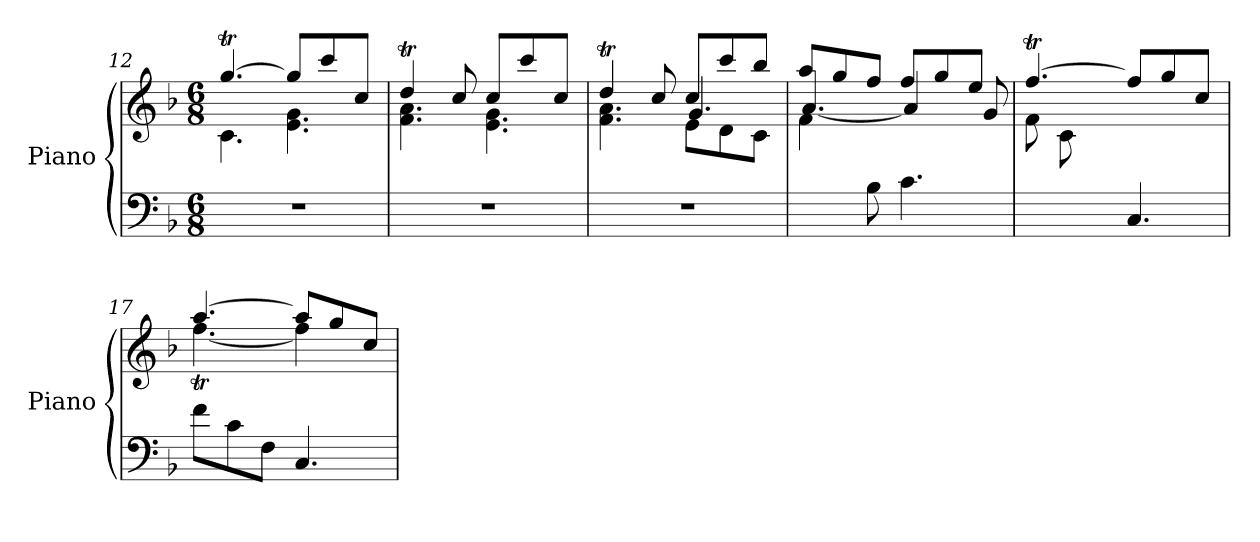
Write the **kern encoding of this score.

**kern	**kern
*part1	*part1
*staff2	*staff1
*I"Piano	*
*I'Piano	*
*clefF4	*clefG2
*k[b-]	*k[b-]
*M6/8	*M6/8
=12	=12
*	*^
*	*	*^
2.r	[>4.ggT/	4.c\	4.ryy
.	8gg/L]	4.ryy	4.e\ 4.g\
.	8ccc/	.	.
.	8cc/J	.	.
*	*	*v	*v
=13	=13	=13
2.r	4ddT/	4.f\ 4.a\
.	8cc/	.
.	8cc/L	4.e\ 4.g\
.	8ccc/	.
.	8cc/J	.
=14	=14	=14
*	*	*^
2.r	4ddT/	4.f\ 4.a\	4.ryy
.	8cc/	.	.
.	8cc/L	8e\L	4.g/
.	8ccc/	8d\	.
.	8bb-/J	8c\J	.
!!LO:LB:g=z	!!	!!
=15	=15	=15	=15
4ryy	8aa/L	[4.a/	4f\
.	8gg/	.	.
8B-\	8ff/J	.	8ryy
4.c\	8ff/L	4.ryy	4a/]
.	8gg/	.	.
.	8ee/J	.	8g/
*	*	*v	*v
=16	=16	=16
*^	*	*
4ryy	2.ryy	[>4.ffT/	8f\L
.	.	.	8c\
8F/J	.	.	2ryy
4.C/	.	8ff/L]	.
.	.	8gg/	.
.	.	8cc/J	.
*v	*v	*	*
=17	=17	=17
8f\L	[>4.aa/	[<4.ffT\
8c\	.	.
8F\J	.	.
4.C/	8aa/L]	4ff\]
.	8gg/	.
.	8cc/J	8ryy
*	*v	*v
=	=
*-	*-
